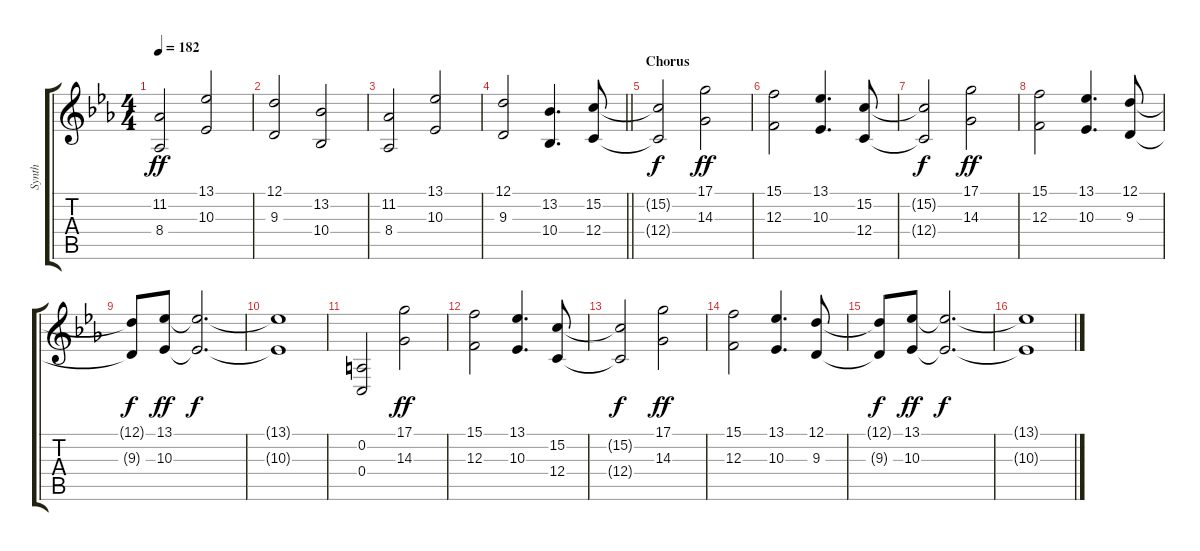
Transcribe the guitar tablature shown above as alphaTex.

\track ("Synth" "Synth") {instrument stringensemble1}
\staff {score tabs}
\tuning (D4 A3 F3 C3 G2 C2) {hide}
\ts (4 4)
\tempo 182
\clef g2
\ks eb
(11.2 8.4).2{dy ff} (13.1 10.3).2 |
(12.1 9.3).2 (13.2 10.4).2 |
(11.2 8.4).2 (13.1 10.3).2 |
\barLineRight lightlight
(12.1 9.3).2 (13.2 10.4).4{d} (15.2 12.4).8 |
\section ("" "Chorus")
(15.2{t} 12.4{t}).2{dy f} (17.1 14.3).2{dy ff} |
(15.1 12.3).2 (13.1 10.3).4{d} (15.2 12.4).8 |
(15.2{t} 12.4{t}).2{dy f} (17.1 14.3).2{dy ff} |
(15.1 12.3).2 (13.1 10.3).4{d} (12.1 9.3).8 |
(12.1{t} 9.3{t}).8{dy f} (13.1 10.3).8{dy ff} (13.1{t} 10.3{t}).2{d dy f} |
(13.1{t} 10.3{t}).1 |
(0.2 0.4).2 (17.1 14.3).2{dy ff} |
(15.1 12.3).2 (13.1 10.3).4{d} (15.2 12.4).8 |
(15.2{t} 12.4{t}).2{dy f} (17.1 14.3).2{dy ff} |
(15.1 12.3).2 (13.1 10.3).4{d} (12.1 9.3).8 |
(12.1{t} 9.3{t}).8{dy f} (13.1 10.3).8{dy ff} (13.1{t} 10.3{t}).2{d dy f} |
(13.1{t} 10.3{t}).1
